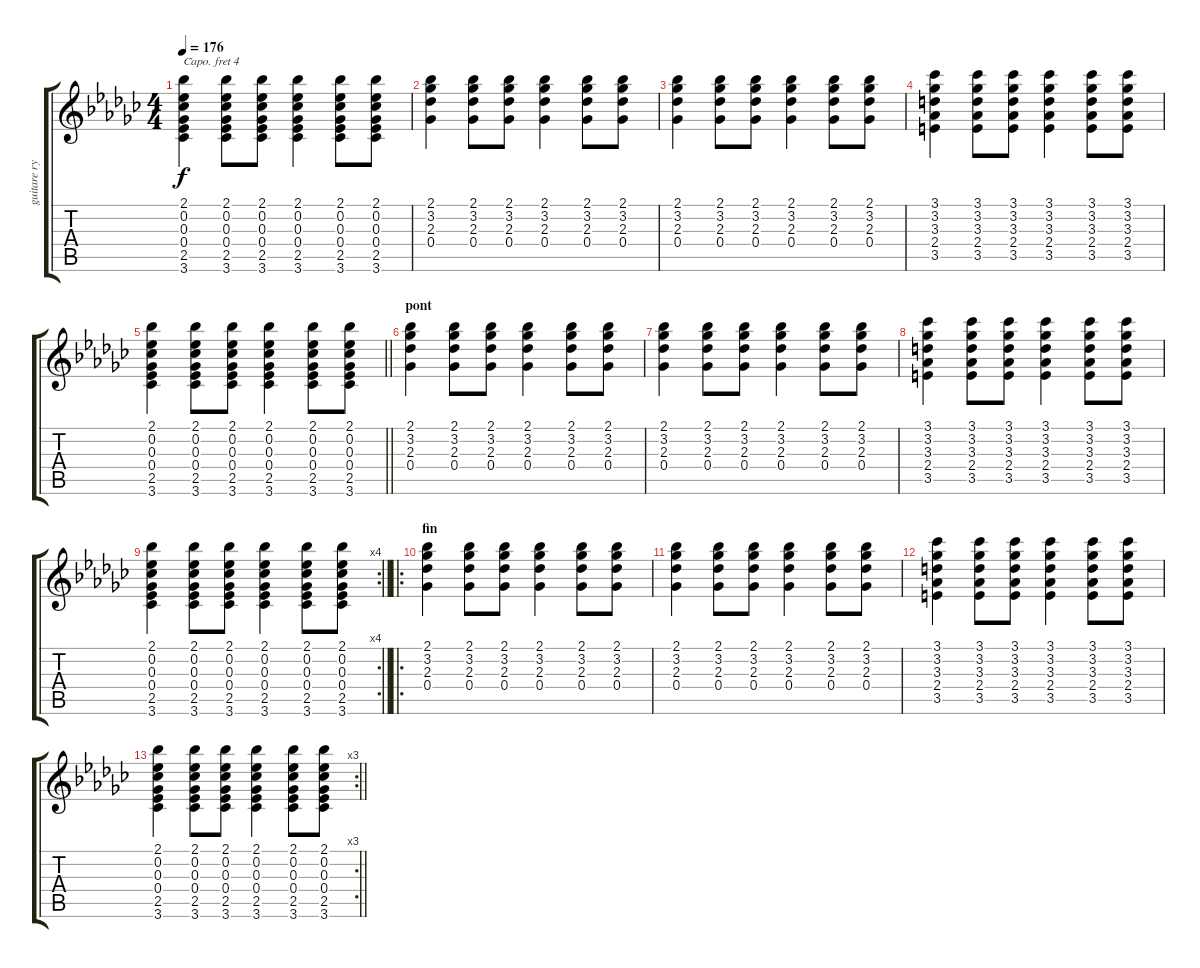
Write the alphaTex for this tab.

\track ("guitare rythmique" "guitare ry") {instrument electricguitarclean}
\staff {score tabs}
\capo 4
\tuning (E4 B3 G3 D3 A2 E2) {hide}
\ts (4 4)
\tempo 176
\clef g2
\ks gb
(2.1 0.2 0.3 0.4 2.5 3.6).4{dy f} (2.1 0.2 0.3 0.4 2.5 3.6).8 (2.1 0.2 0.3 0.4 2.5 3.6).8 (2.1 0.2 0.3 0.4 2.5 3.6).4 (2.1 0.2 0.3 0.4 2.5 3.6).8 (2.1 0.2 0.3 0.4 2.5 3.6).8 |
(2.1 3.2 2.3 0.4).4 (2.1 3.2 2.3 0.4).8 (2.1 3.2 2.3 0.4).8 (2.1 3.2 2.3 0.4).4 (2.1 3.2 2.3 0.4).8 (2.1 3.2 2.3 0.4).8 |
(2.1 3.2 2.3 0.4).4 (2.1 3.2 2.3 0.4).8 (2.1 3.2 2.3 0.4).8 (2.1 3.2 2.3 0.4).4 (2.1 3.2 2.3 0.4).8 (2.1 3.2 2.3 0.4).8 |
(3.1 3.2 3.3 2.4 3.5).4 (3.1 3.2 3.3 2.4 3.5).8 (3.1 3.2 3.3 2.4 3.5).8 (3.1 3.2 3.3 2.4 3.5).4 (3.1 3.2 3.3 2.4 3.5).8 (3.1 3.2 3.3 2.4 3.5).8 |
\barLineRight lightlight
(2.1 0.2 0.3 0.4 2.5 3.6).4 (2.1 0.2 0.3 0.4 2.5 3.6).8 (2.1 0.2 0.3 0.4 2.5 3.6).8 (2.1 0.2 0.3 0.4 2.5 3.6).4 (2.1 0.2 0.3 0.4 2.5 3.6).8 (2.1 0.2 0.3 0.4 2.5 3.6).8 |
\section ("" "pont")
(2.1 3.2 2.3 0.4).4 (2.1 3.2 2.3 0.4).8 (2.1 3.2 2.3 0.4).8 (2.1 3.2 2.3 0.4).4 (2.1 3.2 2.3 0.4).8 (2.1 3.2 2.3 0.4).8 |
(2.1 3.2 2.3 0.4).4 (2.1 3.2 2.3 0.4).8 (2.1 3.2 2.3 0.4).8 (2.1 3.2 2.3 0.4).4 (2.1 3.2 2.3 0.4).8 (2.1 3.2 2.3 0.4).8 |
(3.1 3.2 3.3 2.4 3.5).4 (3.1 3.2 3.3 2.4 3.5).8 (3.1 3.2 3.3 2.4 3.5).8 (3.1 3.2 3.3 2.4 3.5).4 (3.1 3.2 3.3 2.4 3.5).8 (3.1 3.2 3.3 2.4 3.5).8 |
\rc 4
\barLineRight lightlight
(2.1 0.2 0.3 0.4 2.5 3.6).4 (2.1 0.2 0.3 0.4 2.5 3.6).8 (2.1 0.2 0.3 0.4 2.5 3.6).8 (2.1 0.2 0.3 0.4 2.5 3.6).4 (2.1 0.2 0.3 0.4 2.5 3.6).8 (2.1 0.2 0.3 0.4 2.5 3.6).8 |
\ro
\section ("" "fin")
(2.1 3.2 2.3 0.4).4 (2.1 3.2 2.3 0.4).8 (2.1 3.2 2.3 0.4).8 (2.1 3.2 2.3 0.4).4 (2.1 3.2 2.3 0.4).8 (2.1 3.2 2.3 0.4).8 |
(2.1 3.2 2.3 0.4).4 (2.1 3.2 2.3 0.4).8 (2.1 3.2 2.3 0.4).8 (2.1 3.2 2.3 0.4).4 (2.1 3.2 2.3 0.4).8 (2.1 3.2 2.3 0.4).8 |
(3.1 3.2 3.3 2.4 3.5).4 (3.1 3.2 3.3 2.4 3.5).8 (3.1 3.2 3.3 2.4 3.5).8 (3.1 3.2 3.3 2.4 3.5).4 (3.1 3.2 3.3 2.4 3.5).8 (3.1 3.2 3.3 2.4 3.5).8 |
\rc 3
\barLineRight lightlight
(2.1 0.2 0.3 0.4 2.5 3.6).4 (2.1 0.2 0.3 0.4 2.5 3.6).8 (2.1 0.2 0.3 0.4 2.5 3.6).8 (2.1 0.2 0.3 0.4 2.5 3.6).4 (2.1 0.2 0.3 0.4 2.5 3.6).8 (2.1 0.2 0.3 0.4 2.5 3.6).8
